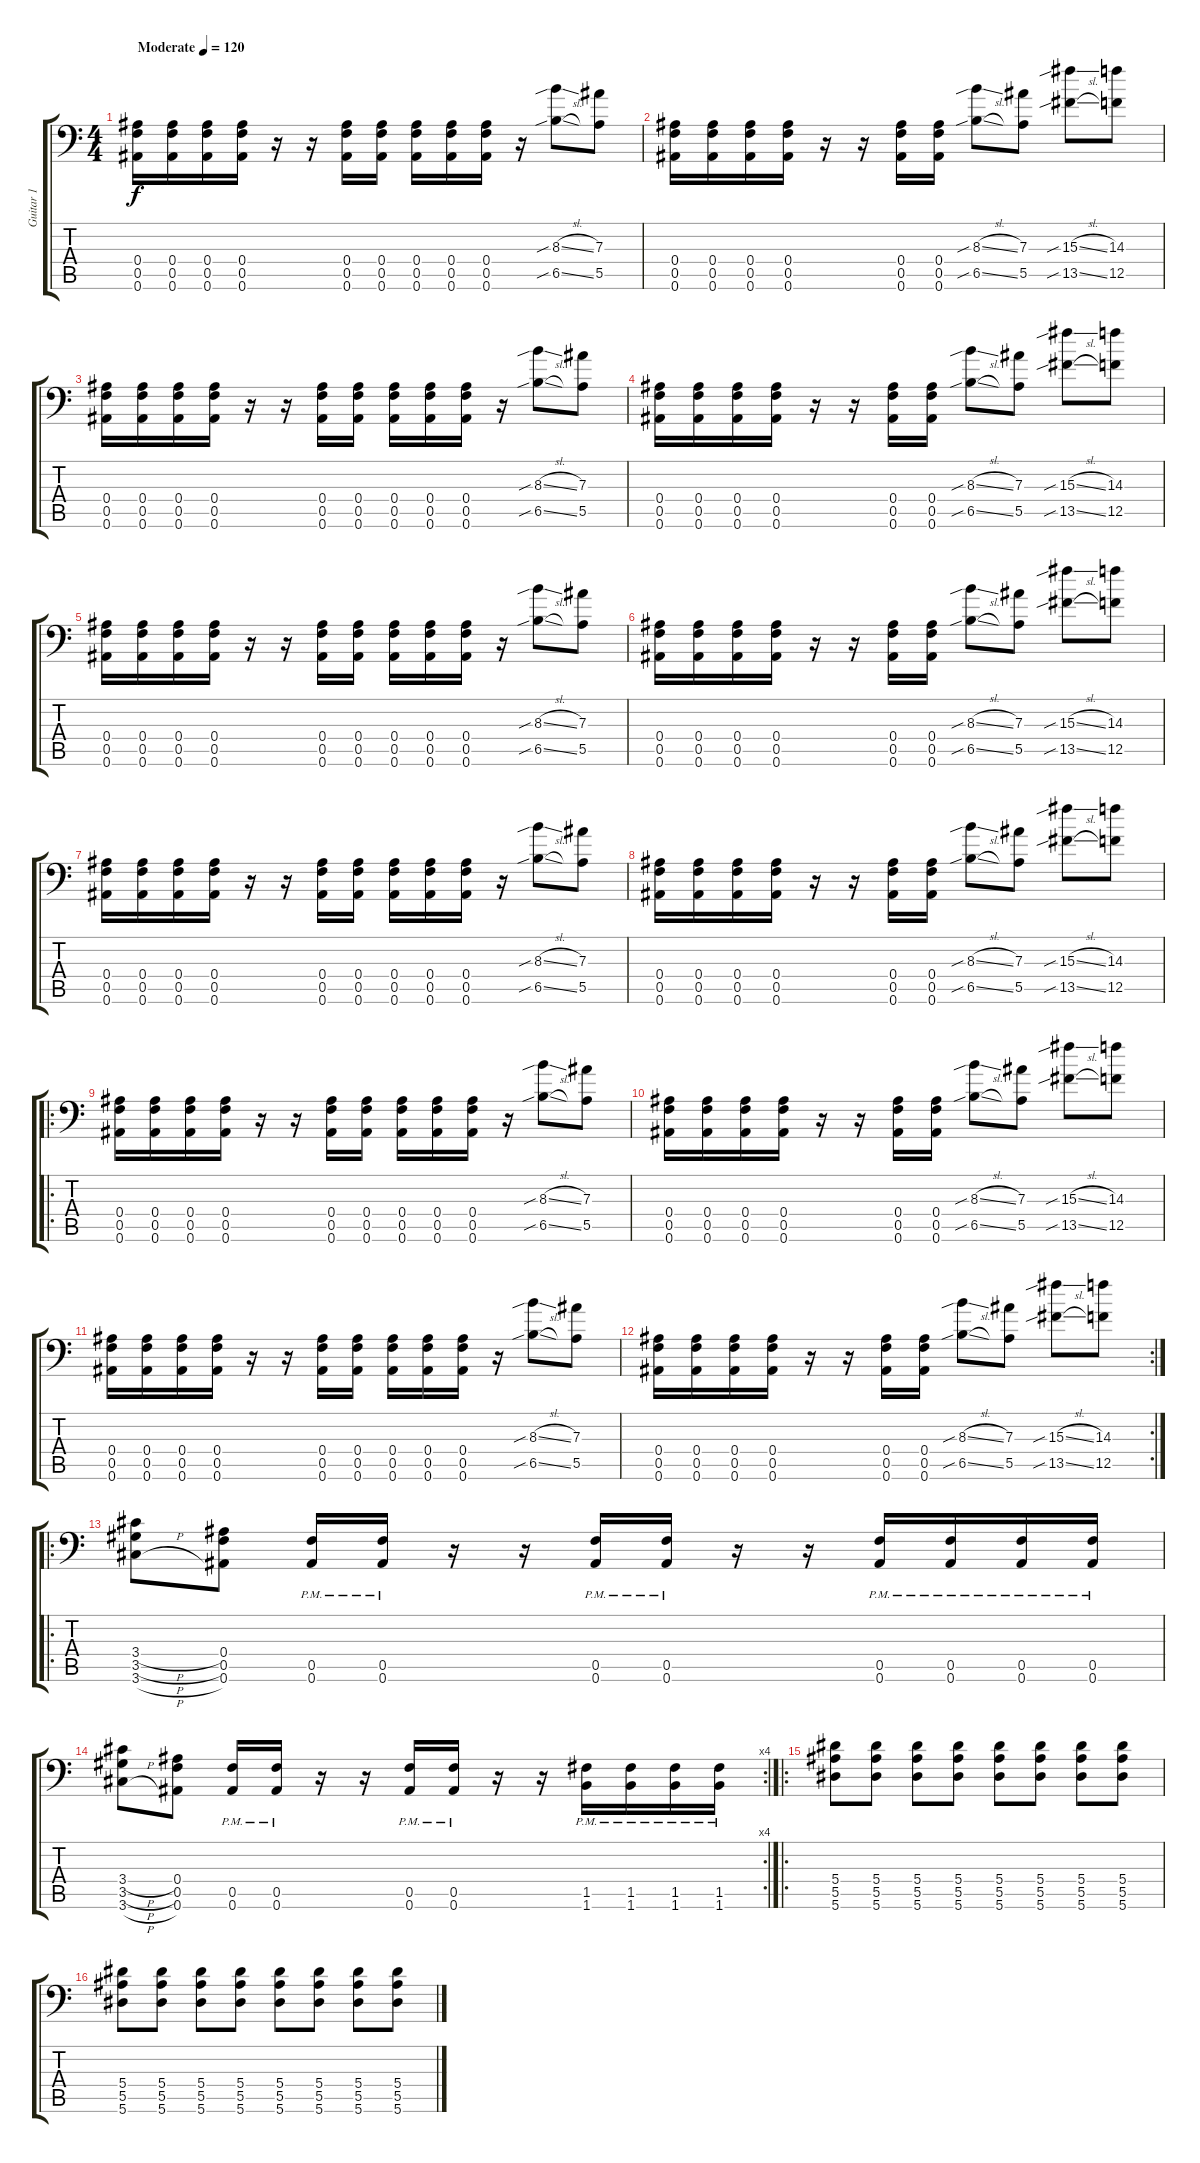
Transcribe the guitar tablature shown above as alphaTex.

\track ("Guitar 1" "Guitar 1") {instrument distortionguitar}
\staff {score tabs}
\tuning (C4 G3 Eb3 Bb2 F2 Bb1) {hide}
\ts (4 4)
\tempo (120 "Moderate")
\clef f4
\ks c
(0.4 0.5 0.6).16{dy f instrument distortionguitar} (0.4 0.5 0.6).16 (0.4 0.5 0.6).16 (0.4 0.5 0.6).16 r.16 r.16 (0.4 0.5 0.6).16 (0.4 0.5 0.6).16 (0.4 0.5 0.6).16 (0.4 0.5 0.6).16 (0.4 0.5 0.6).16 r.16 (8.3{sib sl} 6.5{sib sl}).8 (7.3 5.5).8 |
(0.4 0.5 0.6).16 (0.4 0.5 0.6).16 (0.4 0.5 0.6).16 (0.4 0.5 0.6).16 r.16 r.16 (0.4 0.5 0.6).16 (0.4 0.5 0.6).16 (8.3{sib sl} 6.5{sib sl}).8 (7.3 5.5).8 (15.3{sib sl} 13.5{sib sl}).8 (14.3 12.5).8 |
(0.4 0.5 0.6).16 (0.4 0.5 0.6).16 (0.4 0.5 0.6).16 (0.4 0.5 0.6).16 r.16 r.16 (0.4 0.5 0.6).16 (0.4 0.5 0.6).16 (0.4 0.5 0.6).16 (0.4 0.5 0.6).16 (0.4 0.5 0.6).16 r.16 (8.3{sib sl} 6.5{sib sl}).8 (7.3 5.5).8 |
(0.4 0.5 0.6).16 (0.4 0.5 0.6).16 (0.4 0.5 0.6).16 (0.4 0.5 0.6).16 r.16 r.16 (0.4 0.5 0.6).16 (0.4 0.5 0.6).16 (8.3{sib sl} 6.5{sib sl}).8 (7.3 5.5).8 (15.3{sib sl} 13.5{sib sl}).8 (14.3 12.5).8 |
(0.4 0.5 0.6).16 (0.4 0.5 0.6).16 (0.4 0.5 0.6).16 (0.4 0.5 0.6).16 r.16 r.16 (0.4 0.5 0.6).16 (0.4 0.5 0.6).16 (0.4 0.5 0.6).16 (0.4 0.5 0.6).16 (0.4 0.5 0.6).16 r.16 (8.3{sib sl} 6.5{sib sl}).8 (7.3 5.5).8 |
(0.4 0.5 0.6).16 (0.4 0.5 0.6).16 (0.4 0.5 0.6).16 (0.4 0.5 0.6).16 r.16 r.16 (0.4 0.5 0.6).16 (0.4 0.5 0.6).16 (8.3{sib sl} 6.5{sib sl}).8 (7.3 5.5).8 (15.3{sib sl} 13.5{sib sl}).8 (14.3 12.5).8 |
(0.4 0.5 0.6).16 (0.4 0.5 0.6).16 (0.4 0.5 0.6).16 (0.4 0.5 0.6).16 r.16 r.16 (0.4 0.5 0.6).16 (0.4 0.5 0.6).16 (0.4 0.5 0.6).16 (0.4 0.5 0.6).16 (0.4 0.5 0.6).16 r.16 (8.3{sib sl} 6.5{sib sl}).8 (7.3 5.5).8 |
(0.4 0.5 0.6).16 (0.4 0.5 0.6).16 (0.4 0.5 0.6).16 (0.4 0.5 0.6).16 r.16 r.16 (0.4 0.5 0.6).16 (0.4 0.5 0.6).16 (8.3{sib sl} 6.5{sib sl}).8 (7.3 5.5).8 (15.3{sib sl} 13.5{sib sl}).8 (14.3 12.5).8 |
\ro
(0.4 0.5 0.6).16 (0.4 0.5 0.6).16 (0.4 0.5 0.6).16 (0.4 0.5 0.6).16 r.16 r.16 (0.4 0.5 0.6).16 (0.4 0.5 0.6).16 (0.4 0.5 0.6).16 (0.4 0.5 0.6).16 (0.4 0.5 0.6).16 r.16 (8.3{sib sl} 6.5{sib sl}).8 (7.3 5.5).8 |
(0.4 0.5 0.6).16 (0.4 0.5 0.6).16 (0.4 0.5 0.6).16 (0.4 0.5 0.6).16 r.16 r.16 (0.4 0.5 0.6).16 (0.4 0.5 0.6).16 (8.3{sib sl} 6.5{sib sl}).8 (7.3 5.5).8 (15.3{sib sl} 13.5{sib sl}).8 (14.3 12.5).8 |
(0.4 0.5 0.6).16 (0.4 0.5 0.6).16 (0.4 0.5 0.6).16 (0.4 0.5 0.6).16 r.16 r.16 (0.4 0.5 0.6).16 (0.4 0.5 0.6).16 (0.4 0.5 0.6).16 (0.4 0.5 0.6).16 (0.4 0.5 0.6).16 r.16 (8.3{sib sl} 6.5{sib sl}).8 (7.3 5.5).8 |
\rc 2
(0.4 0.5 0.6).16 (0.4 0.5 0.6).16 (0.4 0.5 0.6).16 (0.4 0.5 0.6).16 r.16 r.16 (0.4 0.5 0.6).16 (0.4 0.5 0.6).16 (8.3{sib sl} 6.5{sib sl}).8 (7.3 5.5).8 (15.3{sib sl} 13.5{sib sl}).8 (14.3 12.5).8 |
\ro
(3.4{h} 3.5{h} 3.6{h}).8 (0.4 0.5 0.6).8 (0.5{pm} 0.6{pm}).16 (0.5{pm} 0.6{pm}).16 r.16 r.16 (0.5{pm} 0.6{pm}).16 (0.5{pm} 0.6{pm}).16 r.16 r.16 (0.5{pm} 0.6{pm}).16 (0.5{pm} 0.6{pm}).16 (0.5{pm} 0.6{pm}).16 (0.5{pm} 0.6{pm}).16 |
\rc 4
(3.4{h} 3.5{h} 3.6{h}).8 (0.4 0.5 0.6).8 (0.5{pm} 0.6{pm}).16 (0.5{pm} 0.6{pm}).16 r.16 r.16 (0.5{pm} 0.6{pm}).16 (0.5{pm} 0.6{pm}).16 r.16 r.16 (1.5{pm} 1.6{pm}).16 (1.5{pm} 1.6{pm}).16 (1.5{pm} 1.6{pm}).16 (1.5{pm} 1.6{pm}).16 |
\ro
(5.4 5.5 5.6).8 (5.4 5.5 5.6).8 (5.4 5.5 5.6).8 (5.4 5.5 5.6).8 (5.4 5.5 5.6).8 (5.4 5.5 5.6).8 (5.4 5.5 5.6).8 (5.4 5.5 5.6).8 |
(5.4 5.5 5.6).8 (5.4 5.5 5.6).8 (5.4 5.5 5.6).8 (5.4 5.5 5.6).8 (5.4 5.5 5.6).8 (5.4 5.5 5.6).8 (5.4 5.5 5.6).8 (5.4 5.5 5.6).8
